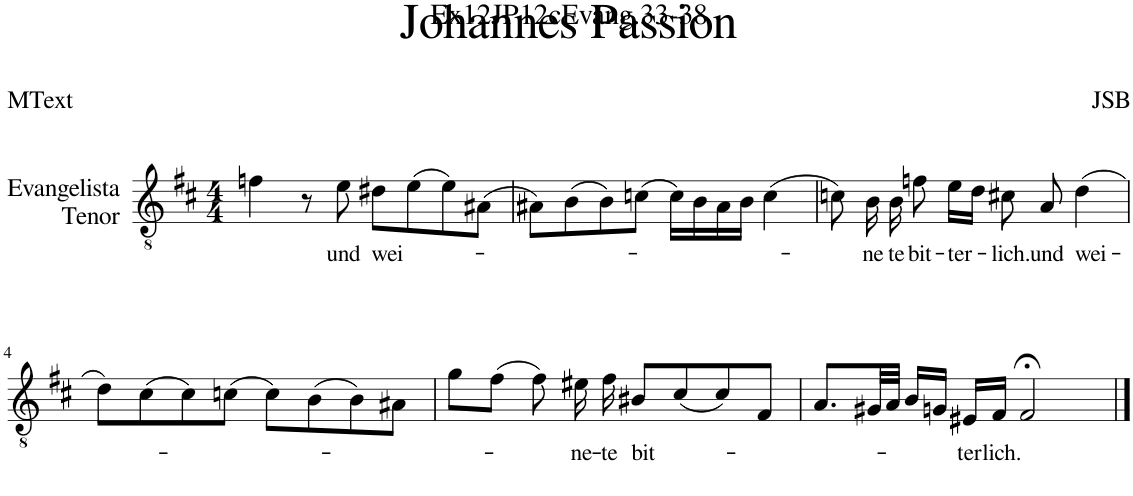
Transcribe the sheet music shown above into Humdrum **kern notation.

**kern	**text
*part1	*part1
*staff1	*staff1
*I"Evangelista Tenor	*
*clefGv2	*
*k[f#c#]	*
*M4/4	*
=1	=1
4fn\	.
8r	.
!	!LO:LY:b
8e\	und
!	!LO:LY:b
8d#X\L	wei-
(8e\	.
8e\)	.
(8A#X\J	.
=2	=2
8A#X\L)	.
(8B\	.
8B\)	.
(8cn\J	.
16c\LL)	.
16B\	.
16A#\	.
16B\JJ	.
(4c\	.
=3	=3
8cn\)	.
!	!LO:LY:b
16B\	ne-
!	!LO:LY:b
16B\	-te
!	!LO:LY:b
8fn\	bit-
!	!LO:LY:b
16e\LL	-ter-
16d\JJ	.
!	!LO:LY:b
8c#X\	-lich.
!	!LO:LY:b
8A/	und
!	!LO:LY:b
(4d\	wei-
!!LO:LB:g=z
=4	=4
8d\L)	.
(8c#\	.
8c#\)	.
(8cn\J	.
8c\L)	.
(8B\	.
8B\)	.
8A#X\J	.
=5	=5
8g\L	.
(8f#\J	.
8f#\)	.
!	!LO:LY:b
16e#X\	-ne-
!	!LO:LY:b
16f#\	-te
!	!LO:LY:b
8B#X/L	bit-
(8c#/	.
8c#/)	.
8F#/J	.
=6	=6
8.A/L	.
32G#X/LL	.
32A/JJJ	.
16B/LL	.
16Gn/JJ	.
!	!LO:LY:b
16E#X/LL	-ter-
!	!LO:LY:b
16F#/JJ	-lich.
2F#;</	.
==	==
*-	*-
